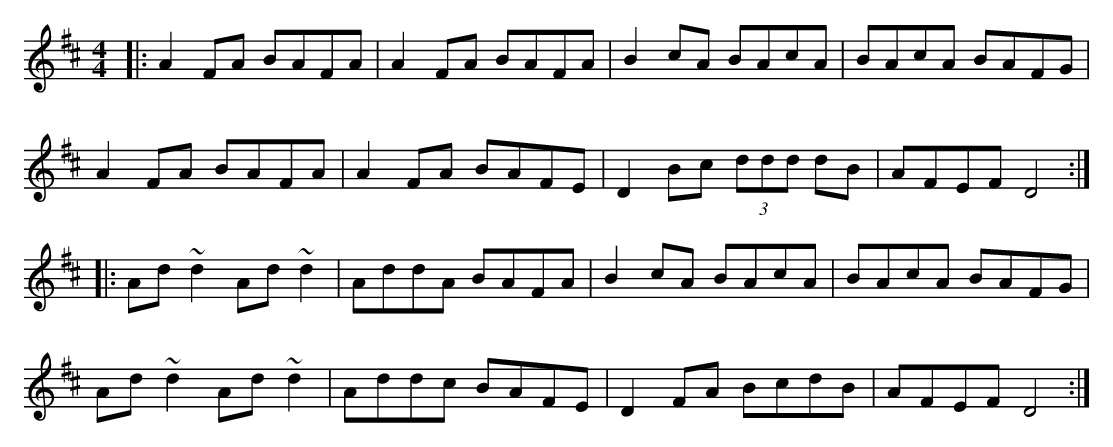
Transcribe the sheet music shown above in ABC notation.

X:1
M:4/4
K:D
|:A2FA BAFA|A2FA BAFA|B2cA BAcA|BAcA BAFG|
A2FA BAFA|A2FA BAFE|D2Bc (3ddd dB|AFEF D4:|
|:Ad ~d2 Ad ~d2|AddA BAFA|B2cA BAcA|BAcA BAFG|
Ad ~d2 Ad ~d2|Addc BAFE|D2 FA BcdB|AFEF D4:|
